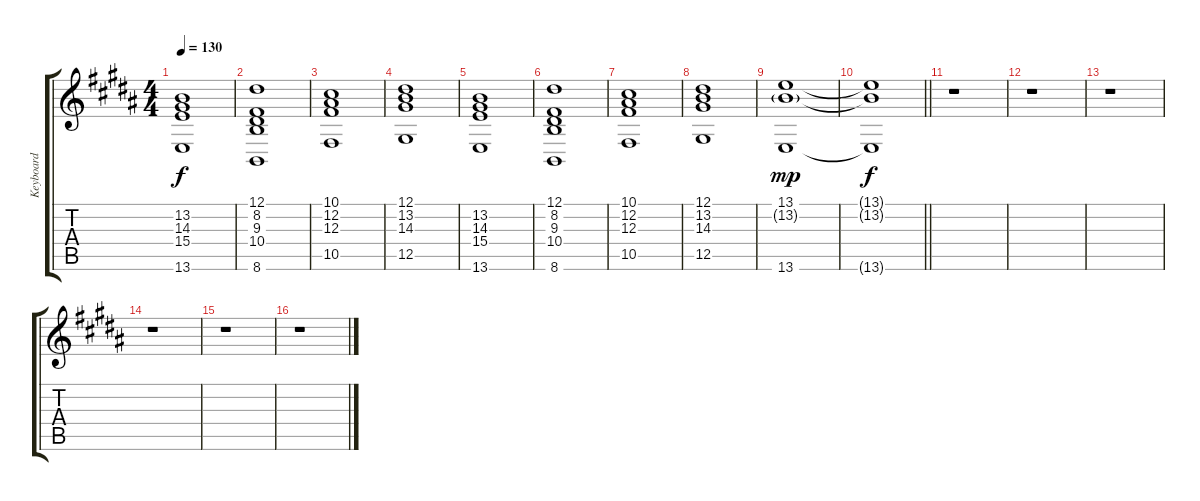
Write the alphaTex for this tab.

\track ("Keyboard" "Keyboard") {instrument stringensemble1}
\staff {score tabs}
\tuning (Eb4 Bb3 Gb3 Db3 Ab2 Eb2) {hide}
\ts (4 4)
\tempo 130
\clef g2
\ks b
(13.2 14.3 15.4 13.6).1{dy f} |
(12.1 8.2 9.3 10.4 8.6).1 |
(10.1 12.2 12.3 10.5).1 |
(12.1 13.2 14.3 12.5).1 |
(13.2 14.3 15.4 13.6).1 |
(12.1 8.2 9.3 10.4 8.6).1 |
(10.1 12.2 12.3 10.5).1 |
(12.1 13.2 14.3 12.5).1 |
(13.1 13.2{g} 13.6).1{dy mp} |
\barLineRight lightlight
(13.1{t} 13.2{t} 13.6{t}).1{dy f} |
r.1 |
r.1 |
r.1 |
r.1 |
r.1 |
r.1
